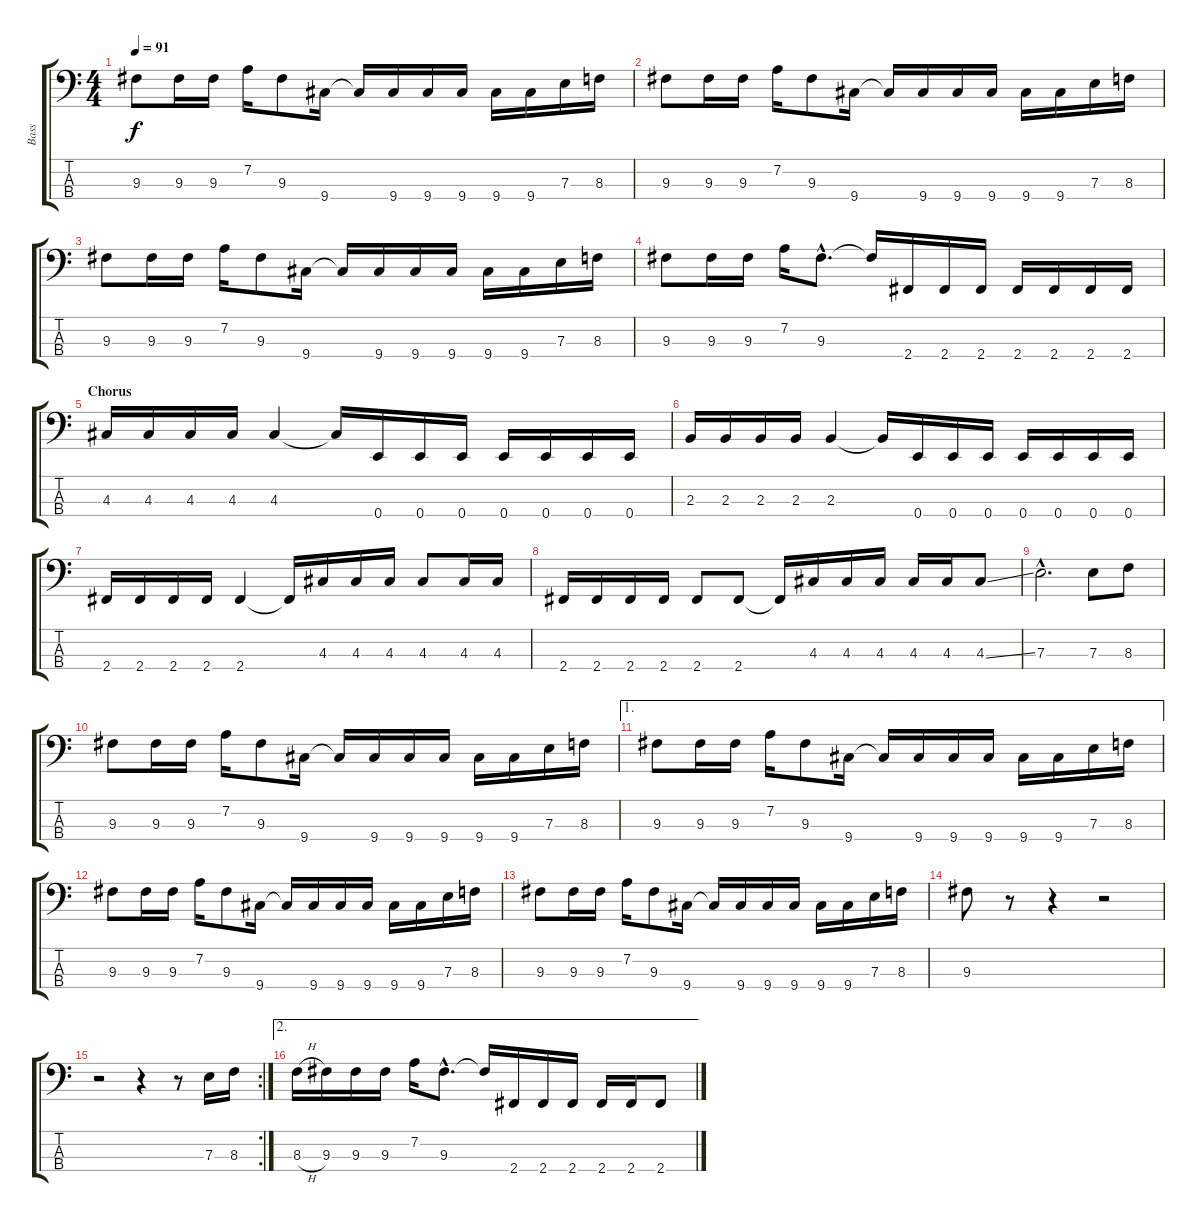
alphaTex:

\track ("Bass" "Bass") {instrument electricbassfinger}
\staff {score tabs}
\tuning (G2 D2 A1 E1) {hide}
\ts (4 4)
\tempo 91
\clef f4
\ks c
9.3.8{dy f} 9.3.16 9.3.16 7.2.16 9.3.8 9.4.16 9.4{t}.16 9.4.16 9.4.16 9.4.16 9.4.16 9.4.16 7.3.16 8.3.16 |
9.3.8 9.3.16 9.3.16 7.2.16 9.3.8 9.4.16 9.4{t}.16 9.4.16 9.4.16 9.4.16 9.4.16 9.4.16 7.3.16 8.3.16 |
9.3.8 9.3.16 9.3.16 7.2.16 9.3.8 9.4.16 9.4{t}.16 9.4.16 9.4.16 9.4.16 9.4.16 9.4.16 7.3.16 8.3.16 |
9.3.8 9.3.16 9.3.16 7.2.16 9.3{hac}.8{d} 9.3{t}.16 2.4.16 2.4.16 2.4.16 2.4.16 2.4.16 2.4.16 2.4.16 |
\section ("" "Chorus")
4.3.16 4.3.16 4.3.16 4.3.16 4.3.4 4.3{t}.16 0.4.16 0.4.16 0.4.16 0.4.16 0.4.16 0.4.16 0.4.16 |
2.3.16 2.3.16 2.3.16 2.3.16 2.3.4 2.3{t}.16 0.4.16 0.4.16 0.4.16 0.4.16 0.4.16 0.4.16 0.4.16 |
2.4.16 2.4.16 2.4.16 2.4.16 2.4.4 2.4{t}.16 4.3.16 4.3.16 4.3.16 4.3.8 4.3.16 4.3.16 |
2.4.16 2.4.16 2.4.16 2.4.16 2.4.8 2.4.8 2.4{t}.16 4.3.16 4.3.16 4.3.16 4.3.16 4.3.16 4.3{ss}.8 |
7.3{hac}.2{d} 7.3.8 8.3.8 |
9.3.8 9.3.16 9.3.16 7.2.16 9.3.8 9.4.16 9.4{t}.16 9.4.16 9.4.16 9.4.16 9.4.16 9.4.16 7.3.16 8.3.16 |
\ae 1
9.3.8 9.3.16 9.3.16 7.2.16 9.3.8 9.4.16 9.4{t}.16 9.4.16 9.4.16 9.4.16 9.4.16 9.4.16 7.3.16 8.3.16 |
9.3.8 9.3.16 9.3.16 7.2.16 9.3.8 9.4.16 9.4{t}.16 9.4.16 9.4.16 9.4.16 9.4.16 9.4.16 7.3.16 8.3.16 |
9.3.8 9.3.16 9.3.16 7.2.16 9.3.8 9.4.16 9.4{t}.16 9.4.16 9.4.16 9.4.16 9.4.16 9.4.16 7.3.16 8.3.16 |
9.3.8 r.8 r.4 r.2 |
\rc 2
r.2 r.4 r.8 7.3.16 8.3.16 |
\ae 2
8.3{h}.16 9.3.16 9.3.16 9.3.16 7.2.16 9.3{hac}.8{d} 9.3{t}.16 2.4.16 2.4.16 2.4.16 2.4.16 2.4.16 2.4.8
